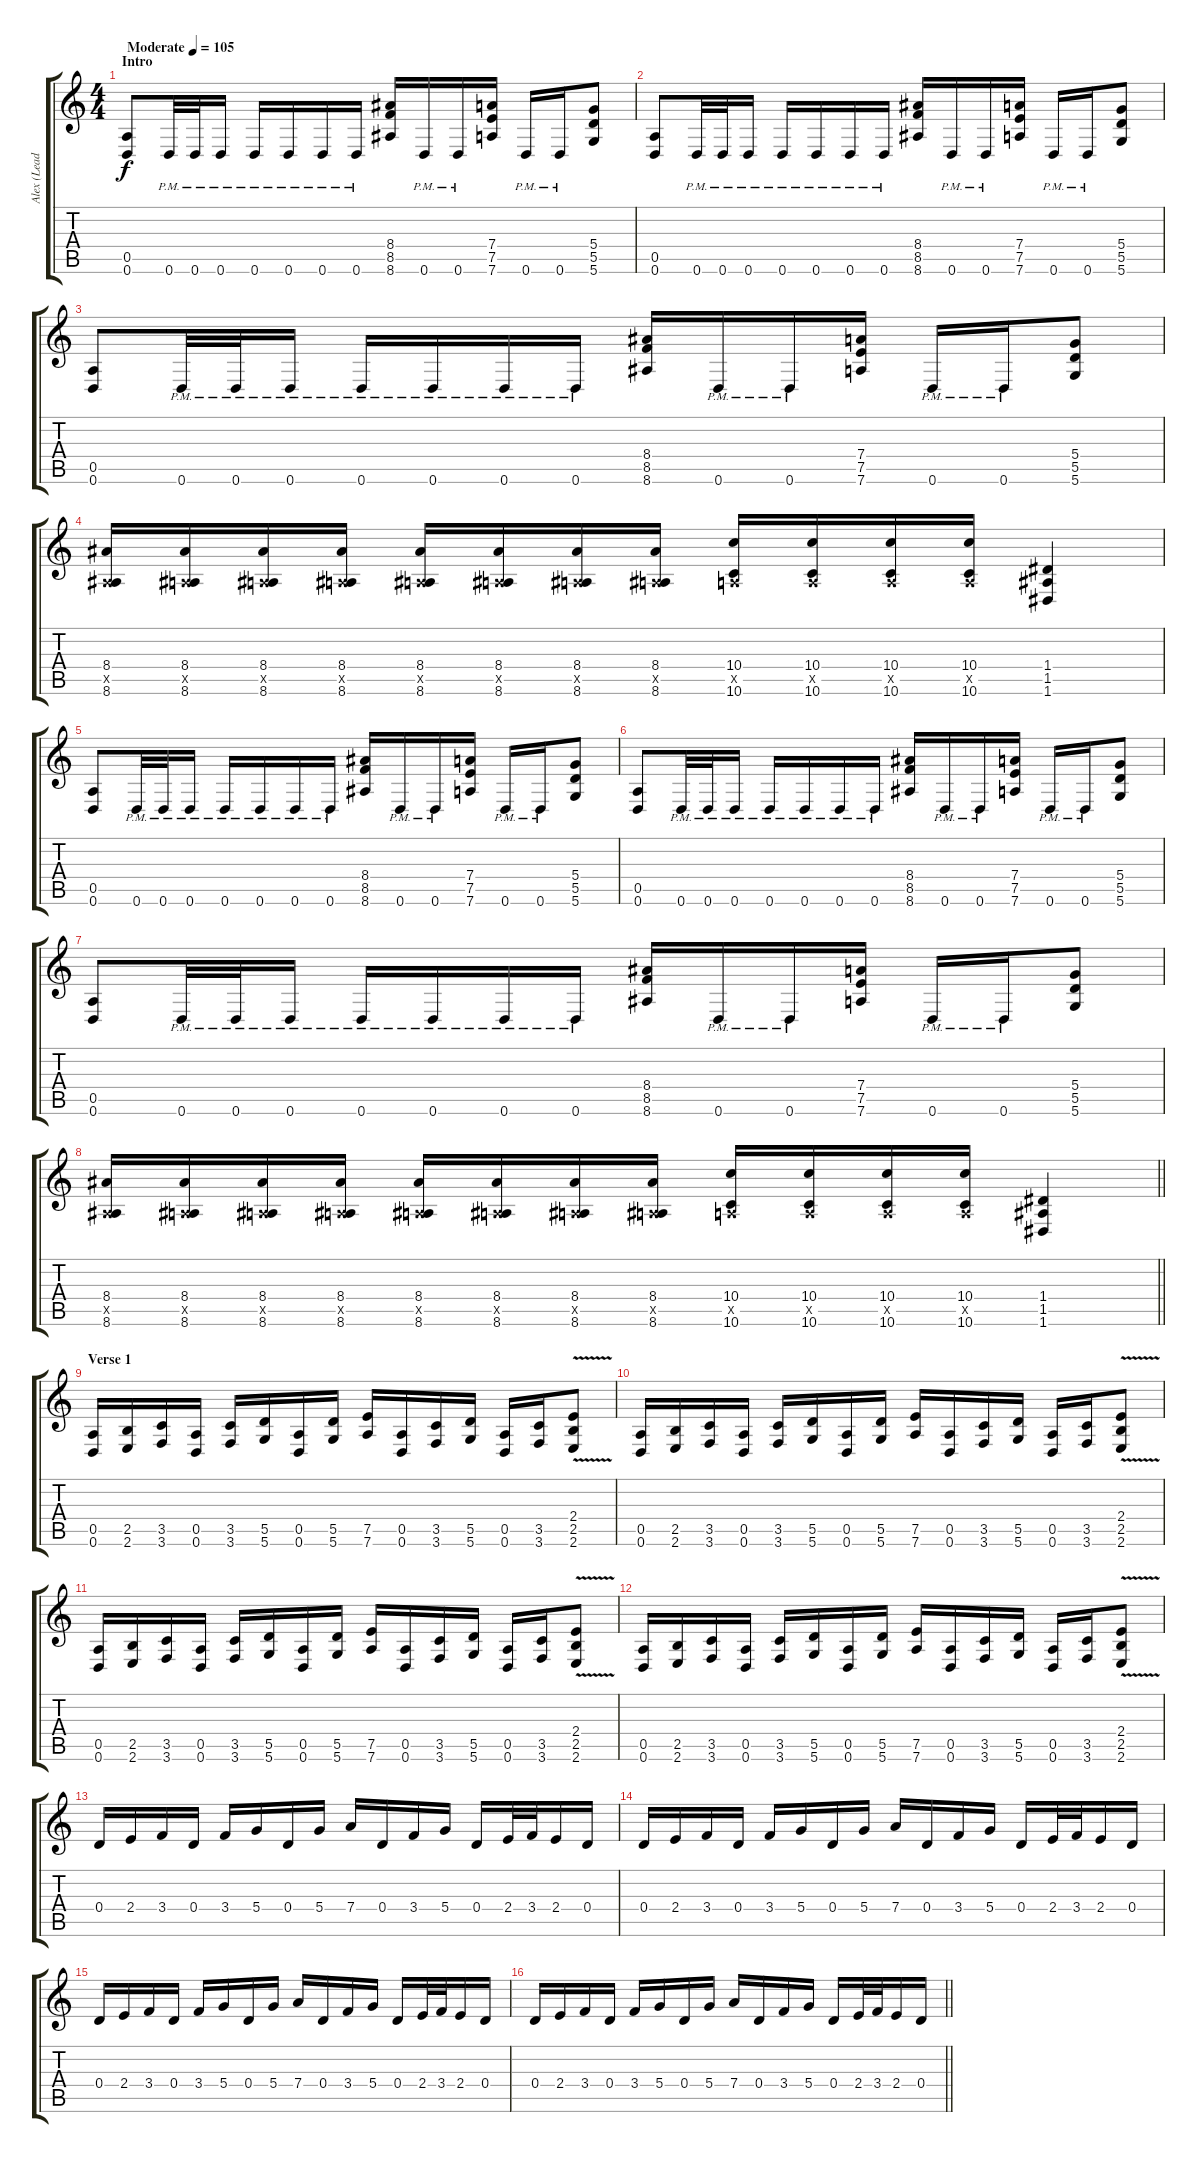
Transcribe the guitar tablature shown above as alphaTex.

\track ("Alex (Lead Guitar)" "Alex (Lead") {instrument distortionguitar}
\staff {score tabs}
\tuning (E4 B3 G3 D3 A2 D2) {hide}
\ts (4 4)
\section ("" "Intro")
\tempo (105 "Moderate")
\clef g2
\ks c
(0.5 0.6).8{dy f instrument distortionguitar} 0.6{pm}.32 0.6{pm}.32 0.6{pm}.16 0.6{pm}.16 0.6{pm}.16 0.6{pm}.16 0.6{pm}.16 (8.4 8.5 8.6).16 0.6{pm}.16 0.6{pm}.16 (7.4 7.5 7.6).16 0.6{pm}.16 0.6{pm}.16 (5.4 5.5 5.6).8 |
(0.5 0.6).8 0.6{pm}.32 0.6{pm}.32 0.6{pm}.16 0.6{pm}.16 0.6{pm}.16 0.6{pm}.16 0.6{pm}.16 (8.4 8.5 8.6).16 0.6{pm}.16 0.6{pm}.16 (7.4 7.5 7.6).16 0.6{pm}.16 0.6{pm}.16 (5.4 5.5 5.6).8 |
(0.5 0.6).8 0.6{pm}.32 0.6{pm}.32 0.6{pm}.16 0.6{pm}.16 0.6{pm}.16 0.6{pm}.16 0.6{pm}.16 (8.4 8.5 8.6).16 0.6{pm}.16 0.6{pm}.16 (7.4 7.5 7.6).16 0.6{pm}.16 0.6{pm}.16 (5.4 5.5 5.6).8 |
(8.4 0.5{x} 8.6).16 (8.4 0.5{x} 8.6).16 (8.4 0.5{x} 8.6).16 (8.4 0.5{x} 8.6).16 (8.4 0.5{x} 8.6).16 (8.4 0.5{x} 8.6).16 (8.4 0.5{x} 8.6).16 (8.4 0.5{x} 8.6).16 (10.4 0.5{x} 10.6).16 (10.4 0.5{x} 10.6).16 (10.4 0.5{x} 10.6).16 (10.4 0.5{x} 10.6).16 (1.4 1.5 1.6).4 |
(0.5 0.6).8 0.6{pm}.32 0.6{pm}.32 0.6{pm}.16 0.6{pm}.16 0.6{pm}.16 0.6{pm}.16 0.6{pm}.16 (8.4 8.5 8.6).16 0.6{pm}.16 0.6{pm}.16 (7.4 7.5 7.6).16 0.6{pm}.16 0.6{pm}.16 (5.4 5.5 5.6).8 |
(0.5 0.6).8 0.6{pm}.32 0.6{pm}.32 0.6{pm}.16 0.6{pm}.16 0.6{pm}.16 0.6{pm}.16 0.6{pm}.16 (8.4 8.5 8.6).16 0.6{pm}.16 0.6{pm}.16 (7.4 7.5 7.6).16 0.6{pm}.16 0.6{pm}.16 (5.4 5.5 5.6).8 |
(0.5 0.6).8 0.6{pm}.32 0.6{pm}.32 0.6{pm}.16 0.6{pm}.16 0.6{pm}.16 0.6{pm}.16 0.6{pm}.16 (8.4 8.5 8.6).16 0.6{pm}.16 0.6{pm}.16 (7.4 7.5 7.6).16 0.6{pm}.16 0.6{pm}.16 (5.4 5.5 5.6).8 |
\barLineRight lightlight
(8.4 0.5{x} 8.6).16 (8.4 0.5{x} 8.6).16 (8.4 0.5{x} 8.6).16 (8.4 0.5{x} 8.6).16 (8.4 0.5{x} 8.6).16 (8.4 0.5{x} 8.6).16 (8.4 0.5{x} 8.6).16 (8.4 0.5{x} 8.6).16 (10.4 0.5{x} 10.6).16 (10.4 0.5{x} 10.6).16 (10.4 0.5{x} 10.6).16 (10.4 0.5{x} 10.6).16 (1.4 1.5 1.6).4 |
\section ("" "Verse 1")
(0.5 0.6).16 (2.5 2.6).16 (3.5 3.6).16 (0.5 0.6).16 (3.5 3.6).16 (5.5 5.6).16 (0.5 0.6).16 (5.5 5.6).16 (7.5 7.6).16 (0.5 0.6).16 (3.5 3.6).16 (5.5 5.6).16 (0.5 0.6).16 (3.5 3.6).16 (2.4{v} 2.5{v} 2.6{v}).8 |
(0.5 0.6).16 (2.5 2.6).16 (3.5 3.6).16 (0.5 0.6).16 (3.5 3.6).16 (5.5 5.6).16 (0.5 0.6).16 (5.5 5.6).16 (7.5 7.6).16 (0.5 0.6).16 (3.5 3.6).16 (5.5 5.6).16 (0.5 0.6).16 (3.5 3.6).16 (2.4{v} 2.5{v} 2.6{v}).8 |
(0.5 0.6).16 (2.5 2.6).16 (3.5 3.6).16 (0.5 0.6).16 (3.5 3.6).16 (5.5 5.6).16 (0.5 0.6).16 (5.5 5.6).16 (7.5 7.6).16 (0.5 0.6).16 (3.5 3.6).16 (5.5 5.6).16 (0.5 0.6).16 (3.5 3.6).16 (2.4{v} 2.5{v} 2.6{v}).8 |
(0.5 0.6).16 (2.5 2.6).16 (3.5 3.6).16 (0.5 0.6).16 (3.5 3.6).16 (5.5 5.6).16 (0.5 0.6).16 (5.5 5.6).16 (7.5 7.6).16 (0.5 0.6).16 (3.5 3.6).16 (5.5 5.6).16 (0.5 0.6).16 (3.5 3.6).16 (2.4{v} 2.5{v} 2.6{v}).8 |
0.4.16 2.4.16 3.4.16 0.4.16 3.4.16 5.4.16 0.4.16 5.4.16 7.4.16 0.4.16 3.4.16 5.4.16 0.4.16 2.4.32 3.4.32 2.4.16 0.4.16 |
0.4.16 2.4.16 3.4.16 0.4.16 3.4.16 5.4.16 0.4.16 5.4.16 7.4.16 0.4.16 3.4.16 5.4.16 0.4.16 2.4.32 3.4.32 2.4.16 0.4.16 |
0.4.16 2.4.16 3.4.16 0.4.16 3.4.16 5.4.16 0.4.16 5.4.16 7.4.16 0.4.16 3.4.16 5.4.16 0.4.16 2.4.32 3.4.32 2.4.16 0.4.16 |
\barLineRight lightlight
0.4.16 2.4.16 3.4.16 0.4.16 3.4.16 5.4.16 0.4.16 5.4.16 7.4.16 0.4.16 3.4.16 5.4.16 0.4.16 2.4.32 3.4.32 2.4.16 0.4.16
